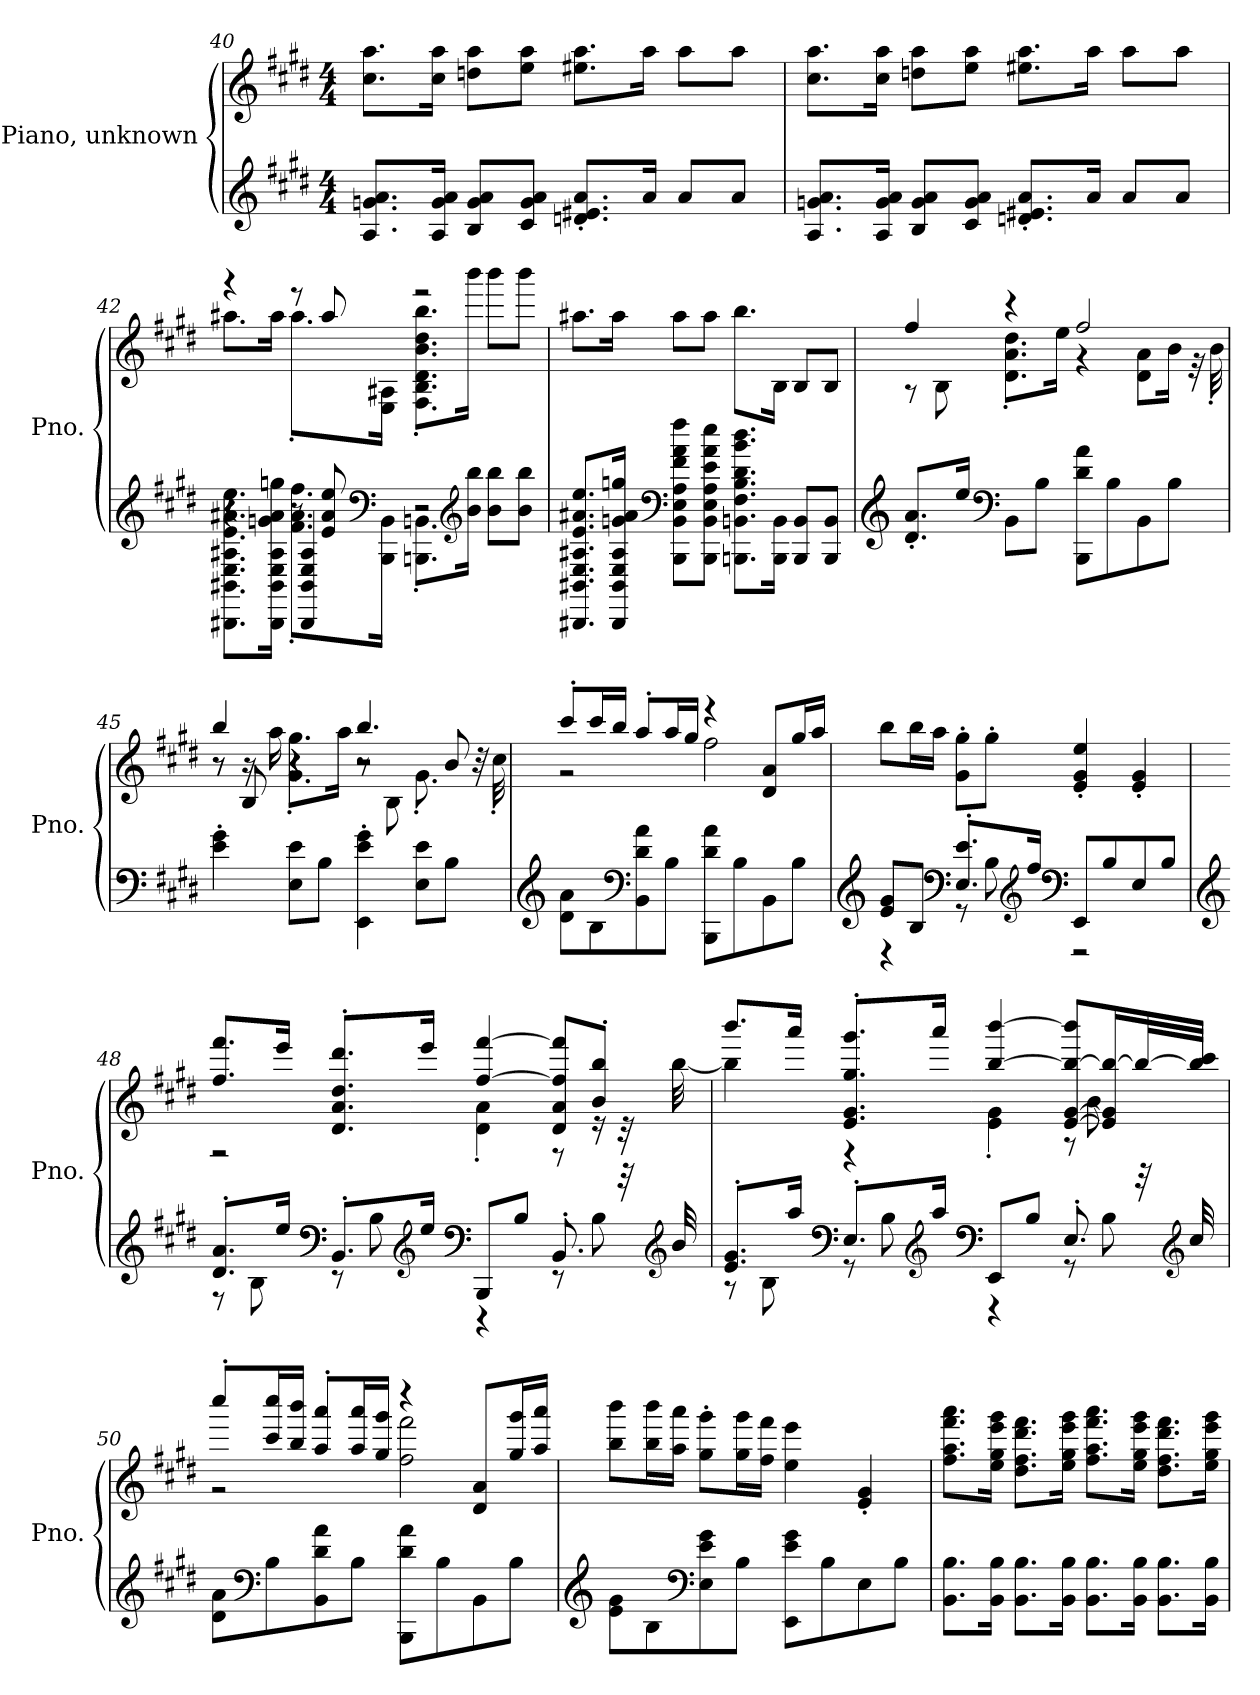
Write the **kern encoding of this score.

**kern	**kern
*part1	*part1
*staff2	*staff1
*I"Piano, unknown	*
*I'Pno.	*
*clefG2	*clefG2
*k[f#c#g#d#]	*k[f#c#g#d#]
*M4/4	*M4/4
=40	=40
8.A/ 8.gn/ 8.a/L	8.cc#\ 8.aa\L
16A/ 16g/ 16a/Jk	16cc#\ 16aa\Jk
8B/ 8g/ 8a/L	8ddn\ 8aa\L
8c#/ 8g/ 8a/J	8ee\ 8aa\J
8.dn/' 8.e#X/' 8.a/'L	8.ee#X\ 8.aa\L
16a/Jk	16aa\Jk
8a/L	8aa\L
8a/J	8aa\J
!!LO:LB:g=z
=41	=41
8.A/ 8.gn/ 8.a/L	8.cc#\ 8.aa\L
16A/ 16g/ 16a/Jk	16cc#\ 16aa\Jk
8B/ 8g/ 8a/L	8ddn\ 8aa\L
8c#/ 8g/ 8a/J	8ee\ 8aa\J
8.dn/' 8.e#X/' 8.a/'L	8.ee#X\ 8.aa\L
16a/Jk	16aa\Jk
8a/L	8aa\L
8a/J	8aa\J
=42	=42
*^	*^
*	*^	*	*
4r	8.BBB#X\ 8.BB#X\ 8.E\ 8.A#X\ 8.e\ 8.a#X\ 8.ee\L	4r	4r	8.aa#X\L
.	16BBB#\ 16BB#\ 16E\ 16A#\ 16gn\ 16a#\ 16ggn\Jk	.	.	16aa#\Jk
8r	8.f#\' 8.a#\' 8.ff#\'L	4BBB#/ 4BB#/ 4E/ 4A#/	8r	8.aa#'\L
8e/ 8a#/ 8ee/	.	.	8aa#/	.
*clefF4	*	*	*	*
.	16BBB#\ 16BB#\Jk	.	.	16E\ 16A#X\Jk
2r	8.BBBn\' 8.BBn\'L	2r	2r	8.F#\' 8.B\' 8.d#\' 8.b\' 8.dd#\' 8.bb\'L
*clefG2	*	*	*	*
.	16b\ 16bb\Jk	.	.	16bbb\Jk
.	8b\ 8bb\L	.	.	8bbb\L
.	8b\ 8bb\J	.	.	8bbb\J
*v	*v	*v	*	*
*	*v	*v
!!LO:LB:g=z
=43	=43
8.BBB#X/ 8.BB#X/ 8.E/ 8.A#X/ 8.e/ 8.a#X/ 8.ee/L	8.aa#X\L
16BBB#/ 16BB#/ 16E/ 16A#/ 16gn/ 16a#/ 16ggn/Jk	16aa#\Jk
*clefF4	*
8BBB#\ 8BB#\ 8E\ 8A#\ 8f#\ 8a#\ 8ff#\L	8aa#\L
8BBB#\ 8BB#\ 8E\ 8A#\ 8e\ 8a#\ 8ee\J	8aa#\J
8.BBBn\ 8.BBn\ 8.F#\ 8.B\ 8.d#\ 8.b\ 8.dd#\L	8.bb\L
16BBB\ 16BB\Jk	16B\Jk
8BBB/ 8BB/L	8B/L
8BBB/ 8BB/J	8B/J
=44	=44
*clefG2	*
*	*^
8.d#/' 8.a/'L	4ff#/	8r
.	.	8B\
16ee/Jk	.	.
*clefF4	*	*
8BB\L	4r	8.d#\' 8.a\' 8.dd#\'L
8B\J	.	.
.	.	16ee\Jk
8BBB\ 8d#\ 8a\L	2ff#/	4r
8B\	.	.
8BB\	.	8d#\ 8a\L
8B\J	.	16b\Jk
.	.	32r
.	.	32b'\
!!LO:LB:g=z
=45	=45	=45
*	*	*^
4e\' 4g#\'	4bb/	8r	8r
.	.	16r	8B/
.	.	16aa\	.
8E\ 8e\L	4r	8.g#\' 8.gg#\'L	4r
8B\J	.	.	.
.	.	16aa\Jk	.
4EE\' 4e\' 4g#\'	4.bb/	8r	2r
.	.	8B\	.
8E\ 8e\L	.	8.g#'\	.
8B\J	8b/	.	.
.	.	32r	.
.	.	32cc#'\	.
*	*v	*v	*v
=46	=46
*clefG2	*
*	*^
8d#\ 8a\L	8ccc#'/L	2r
8B\	16ccc#/L	.
.	16bb/JJ	.
*clefF4	*	*
8BB\ 8d#\ 8a\	8aa'/L	.
8B\J	16aa/L	.
.	16gg#/JJ	.
8BBB\ 8d#\ 8a\L	4r	2ff#\
8B\	.	.
8BB\	8d#/ 8a/L	.
8B\J	16gg#/L	.
.	16aa/JJ	.
*	*v	*v
!!LO:LB:g=z
=47	=47
*clefG2	*
*^	*
8e/ 8g#/L	4r	8bb\L
8B/J	.	16bb\L
.	.	16aa\JJ
*clefF4	*	*
8.E/' 8.e/'L	8r	8g#\' 8gg#\'L
.	8B\	8gg#'\J
*clefG2	*	*
16ff#/Jk	.	.
*clefF4	*	*
8EE/L	2r	4e/' 4g#/' 4ee/'
8B/	.	.
8E/	.	4e/' 4g#/'
8B/J	.	.
=48	=48	=48
*clefG2	*	*
*	*	*^
8.d#/' 8.a/'L	8r	8.ff#/ 8.fff#/L	2r
.	8B\	.	.
16ee/Jk	.	16eee/Jk	.
*clefF4	*	*	*
8.BB'/L	8r	8.d#/' 8.a/' 8.dd#/' 8.ddd#/'L	.
.	8B\	.	.
*clefG2	*	*	*
16ee/Jk	.	16eee/Jk	.
*clefF4	*	*	*
8BBB/L	4r	[4ff#/ [4fff#/	4d#\' 4a\'
8B/J	.	.	.
8.BB'/	8r	8d#/ 8a/ 8ff#/] 8fff#/]L	8r
.	8B\	8b/' 8bb/'J	16r
32r	.	.	32r
*clefG2	*	*	*
32b/	.	.	[32bb\
!!LO:LB:g=z	!!
=49	=49	=49	=49
8.e/' 8.g#/'L	8r	8.bbb/L	4bb\]
.	8B\	.	.
16aa/Jk	.	16aaa/Jk	.
*clefF4	*	*	*
8.E'/L	8r	8.e/' 8.g#/' 8.gg#/' 8.ggg#/'L	4r
.	8B\	.	.
*clefG2	*	*	*
16aa/Jk	.	16aaa/Jk	.
*clefF4	*	*	*
8EE/L	4r	[4bb/ [4bbb/	4e\' 4g#\'
8B/J	.	.	.
8.E'/	8r	[8e/ [8g#/ 8bb/_ 8bbb/]L	8r
.	8B\	16e/] 16g#/] 16bb/_L	8b\
32r	.	32bb/L_	.
*clefG2	*	*	*
32cc#/	.	32bb/] 32ccc#/JJJ	.
*v	*v	*	*
=50	=50	=50
8d#\ 8a\L	8cccc#'/L	2r
*clefF4	*	*
8B\	16ccc#/ 16cccc#/L	.
.	16bb/ 16bbb/JJ	.
8BB\ 8d#\ 8a\	8aa/' 8aaa/'L	.
8B\J	16aa/ 16aaa/L	.
.	16gg#/ 16ggg#/JJ	.
8BBB\ 8d#\ 8a\L	4r	2ff#\ 2fff#\
8B\	.	.
8BB\	8d#/ 8a/L	.
8B\J	16gg#/ 16ggg#/L	.
.	16aa/ 16aaa/JJ	.
*	*v	*v
!!LO:PB:g=z
=51	=51
*clefG2	*
8e\ 8g#\L	8bb\ 8bbb\L
8B\	16bb\ 16bbb\L
.	16aa\ 16aaa\JJ
*clefF4	*
8E\ 8e\ 8g#\	8gg#\' 8ggg#\'L
8B\J	16gg#\ 16ggg#\L
.	16ff#\ 16fff#\JJ
8EE\ 8e\ 8g#\L	4ee\ 4eee\
8B\	.
8E\	4e/' 4g#/'
8B\J	.
=52	=52
8.BB\ 8.B\L	8.ff#\ 8.aa\ 8.fff#\ 8.aaa\L
16BB\ 16B\Jk	16ee\ 16gg#\ 16eee\ 16ggg#\Jk
8.BB\ 8.B\L	8.dd#\ 8.ff#\ 8.ddd#\ 8.fff#\L
16BB\ 16B\Jk	16ee\ 16gg#\ 16eee\ 16ggg#\Jk
8.BB\ 8.B\L	8.ff#\ 8.aa\ 8.fff#\ 8.aaa\L
16BB\ 16B\Jk	16ee\ 16gg#\ 16eee\ 16ggg#\Jk
8.BB\ 8.B\L	8.dd#\ 8.ff#\ 8.ddd#\ 8.fff#\L
16BB\ 16B\Jk	16ee\ 16gg#\ 16eee\ 16ggg#\Jk
=	=
*-	*-
